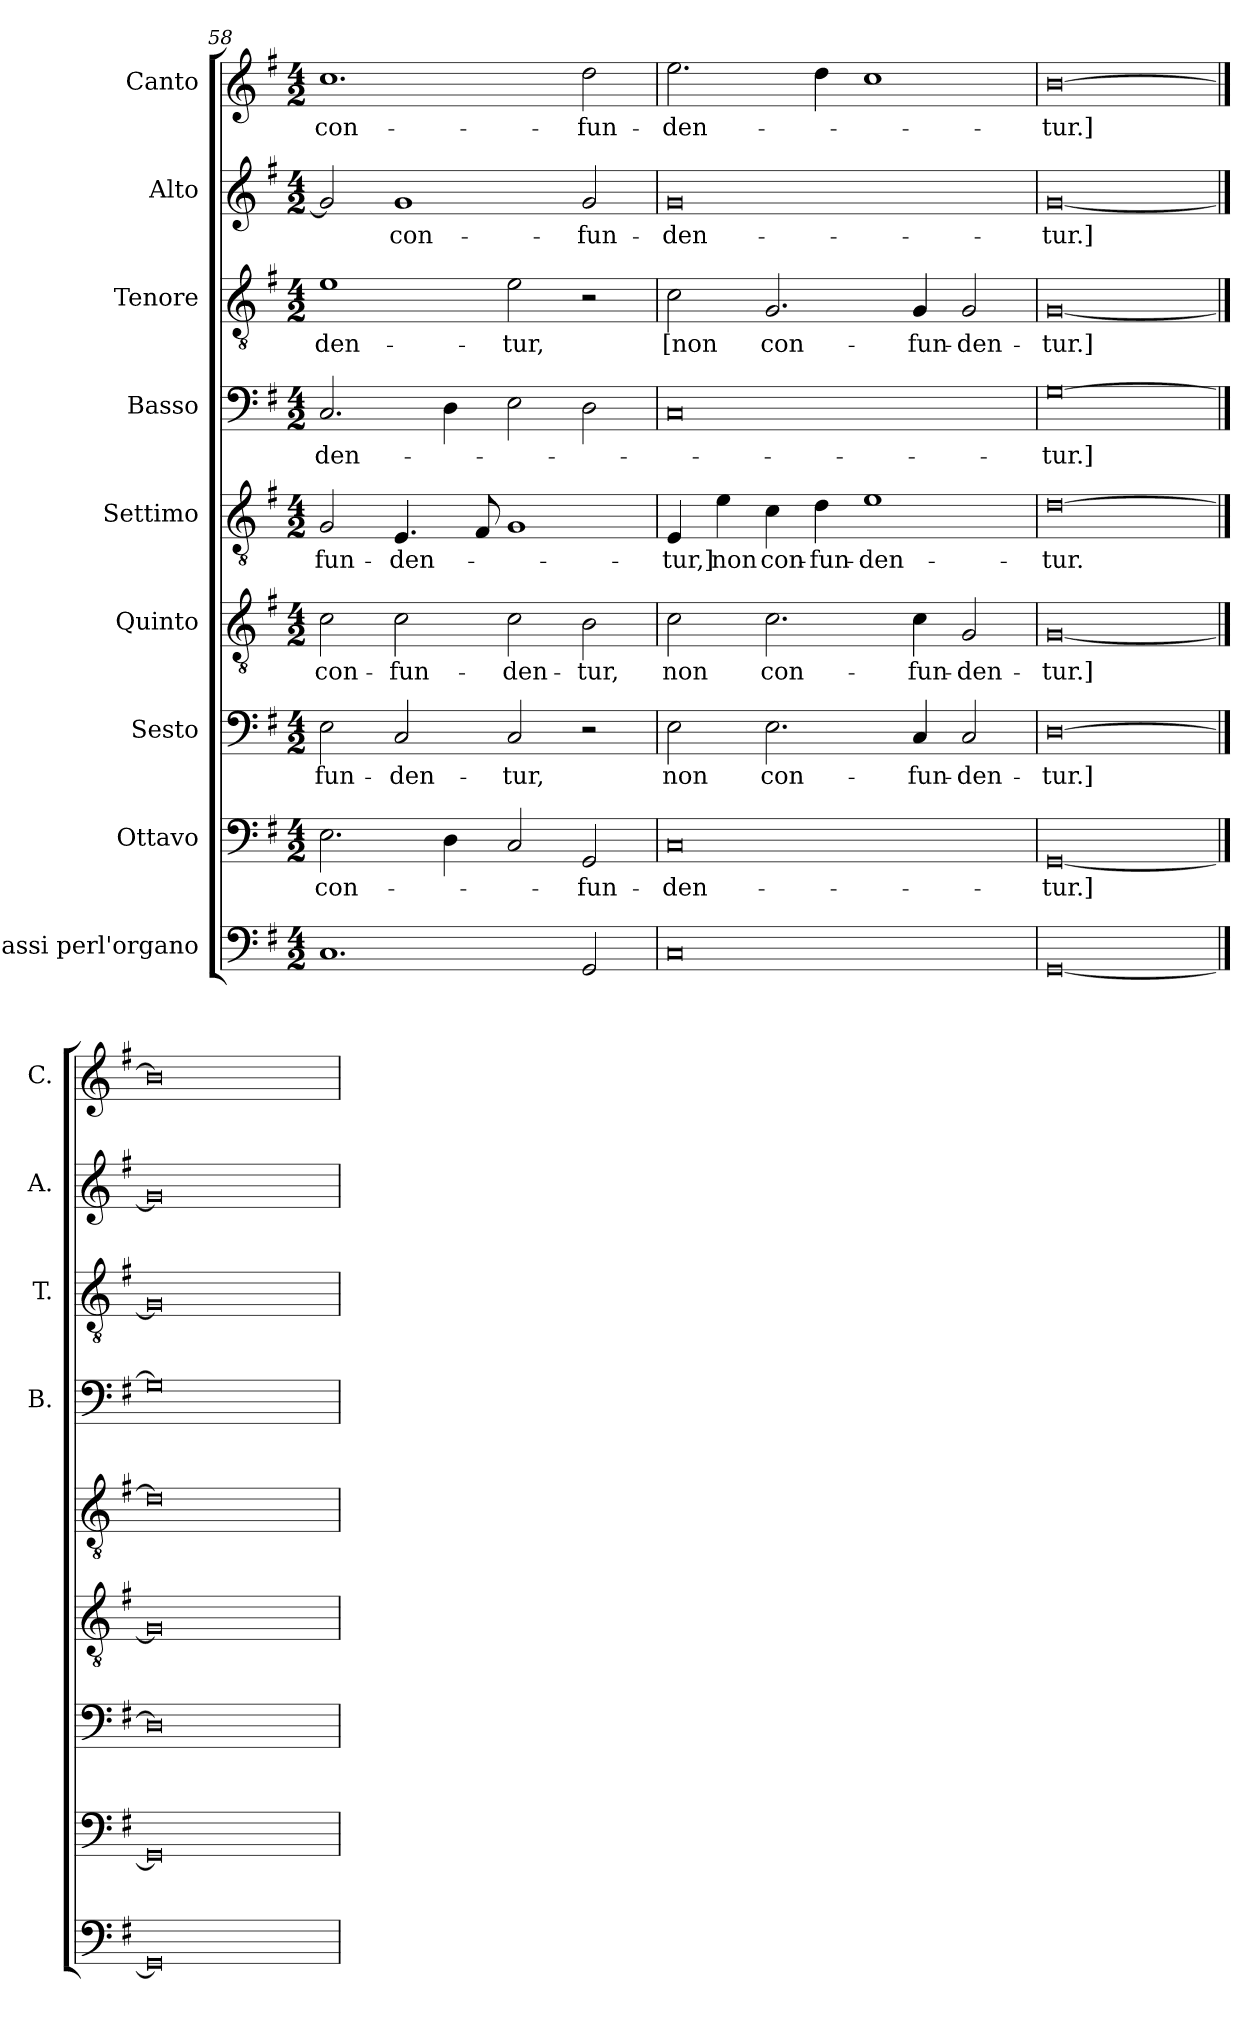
**kern	**kern	**text	**kern	**text	**kern	**text	**kern	**text	**kern	**text	**kern	**text	**kern	**text	**kern	**text
*part9	*part8	*part8	*part7	*part7	*part6	*part6	*part5	*part5	*part4	*part4	*part3	*part3	*part2	*part2	*part1	*part1
*staff9	*staff8	*staff8	*staff7	*staff7	*staff6	*staff6	*staff5	*staff5	*staff4	*staff4	*staff3	*staff3	*staff2	*staff2	*staff1	*staff1
*I"Bassi perl'organo	*I"Ottavo	*	*I"Sesto	*	*I"Quinto	*	*I"Settimo	*	*I"Basso	*	*I"Tenore	*	*I"Alto	*	*I"Canto	*
*	*	*	*	*	*	*	*	*	*I'B.	*	*I'T.	*	*I'A.	*	*I'C.	*
*clefF4	*clefF4	*	*clefF4	*	*clefGv2	*	*clefGv2	*	*clefF4	*	*clefGv2	*	*clefG2	*	*clefG2	*
*	*	*	*	*	*ITrd7c12	*	*ITrd7c12	*	*	*	*ITrd7c12	*	*	*	*	*
*k[f#]	*k[f#]	*	*k[f#]	*	*k[f#]	*	*k[f#]	*	*k[f#]	*	*k[f#]	*	*k[f#]	*	*k[f#]	*
*G:	*G:	*	*G:	*	*G:	*	*G:	*	*G:	*	*G:	*	*G:	*	*G:	*
*M4/2	*M4/2	*	*M4/2	*	*M4/2	*	*M4/2	*	*M4/2	*	*M4/2	*	*M4/2	*	*M4/2	*
=58	=58	=58	=58	=58	=58	=58	=58	=58	=58	=58	=58	=58	=58	=58	=58	=58
!	!	!LO:LY:b	!	!LO:LY:b	!	!LO:LY:b	!	!LO:LY:b	!	!LO:LY:b	!	!LO:LY:b	!	!	!	!LO:LY:b
1.C	2.E\	con-	2E\	-fun-	2C\	con-	2GG/	-fun-	2.C/	-den-	1E	-den-	2g/]	.	1.cc	con-
!	!	!	!	!LO:LY:b	!	!LO:LY:b	!	!LO:LY:b	!	!	!	!	!	!LO:LY:b	!	!
.	.	.	2C/	-den-	2C\	-fun-	4.EE/	-den-	.	.	.	.	1g	con-	.	.
.	4D\	.	.	.	.	.	.	.	4D\	.	.	.	.	.	.	.
.	.	.	.	.	.	.	8FF#/	.	.	.	.	.	.	.	.	.
!	!	!	!	!LO:LY:b	!	!LO:LY:b	!	!	!	!	!	!LO:LY:b	!	!	!	!
.	2C/	.	2C/	-tur,	2C\	-den-	1GG	.	2E\	.	2E\	-tur,	.	.	.	.
!	!	!LO:LY:b	!	!	!	!LO:LY:b	!	!	!	!	!	!	!	!LO:LY:b	!	!LO:LY:b
2GG/	2GG/	-fun-	2r	.	2BB\	-tur,	.	.	2D\	.	2r	.	2g/	-fun-	2dd\	-fun-
=59	=59	=59	=59	=59	=59	=59	=59	=59	=59	=59	=59	=59	=59	=59	=59	=59
!	!	!LO:LY:b	!	!LO:LY:b	!	!LO:LY:b	!	!LO:LY:b	!	!	!	!LO:LY:b	!	!LO:LY:b	!	!LO:LY:b
0C	0C	-den-	2E\	non	2C\	non	4EE/	-tur,]	0C	.	2C\	[non	0g	-den-	2.ee\	-den-
!	!	!	!	!	!	!	!	!LO:LY:b	!	!	!	!	!	!	!	!
.	.	.	.	.	.	.	4E\	non	.	.	.	.	.	.	.	.
!	!	!	!	!LO:LY:b	!	!LO:LY:b	!	!LO:LY:b	!	!	!	!LO:LY:b	!	!	!	!
.	.	.	2.E\	con-	2.C\	con-	4C\	con-	.	.	2.GG/	con-	.	.	.	.
!	!	!	!	!	!	!	!	!LO:LY:b	!	!	!	!	!	!	!	!
.	.	.	.	.	.	.	4D\	-fun-	.	.	.	.	.	.	4dd\	.
!	!	!	!	!	!	!	!	!LO:LY:b	!	!	!	!	!	!	!	!
.	.	.	.	.	.	.	1E	-den-	.	.	.	.	.	.	1cc	.
!	!	!	!	!LO:LY:b	!	!LO:LY:b	!	!	!	!	!	!LO:LY:b	!	!	!	!
.	.	.	4C/	-fun-	4C\	-fun-	.	.	.	.	4GG/	-fun-	.	.	.	.
!	!	!	!	!LO:LY:b	!	!LO:LY:b	!	!	!	!	!	!LO:LY:b	!	!	!	!
.	.	.	2C/	-den-	2GG/	-den-	.	.	.	.	2GG/	-den-	.	.	.	.
=60	=60	=60	=60	=60	=60	=60	=60	=60	=60	=60	=60	=60	=60	=60	=60	=60
!	!	!LO:LY:b	!	!LO:LY:b	!	!LO:LY:b	!	!LO:LY:b	!	!LO:LY:b	!	!LO:LY:b	!	!LO:LY:b	!	!LO:LY:b
[0GG	[0GG	-tur.]	[0D	-tur.]	[0GG	-tur.]	[0D	-tur.	[0G	-tur.]	[0GG	-tur.]	[0g	-tur.]	[0b	-tur.]
==61	==61	==61	==61	==61	==61	==61	==61	==61	==61	==61	==61	==61	==61	==61	==61	==61
0GG]	0GG]	.	0D]	.	0GG]	.	0D]	.	0G]	.	0GG]	.	0g]	.	0b]	.
=	=	=	=	=	=	=	=	=	=	=	=	=	=	=	=	=
*-	*-	*-	*-	*-	*-	*-	*-	*-	*-	*-	*-	*-	*-	*-	*-	*-
